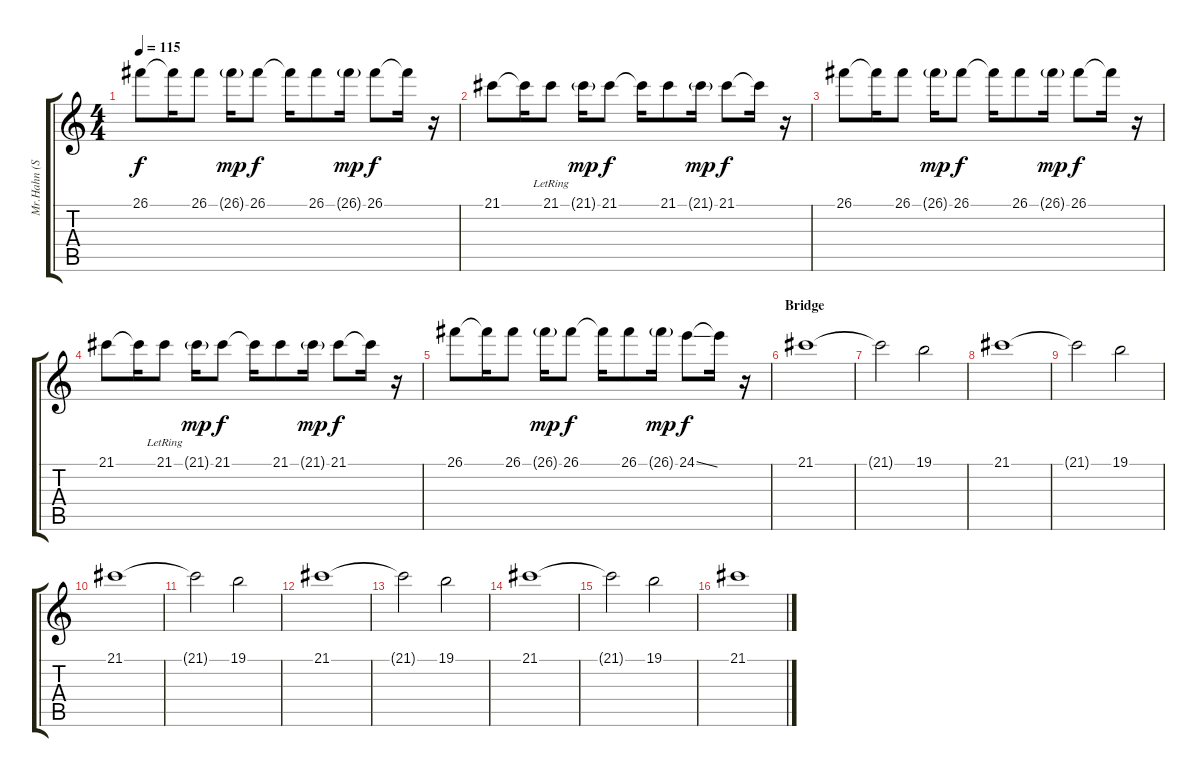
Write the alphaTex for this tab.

\track ("Mr.Hahn (Sampler)" "Mr.Hahn (S") {instrument fx1rain}
\staff {score tabs}
\tuning (E4 B3 G3 D3 A2 E2) {hide}
\ts (4 4)
\tempo 115
\clef g2
\ks c
26.1.8{dy f} 26.1{t}.16 26.1.8 26.1{g}.16{dy mp} 26.1.8{dy f} 26.1{t}.16 26.1.8 26.1{g}.16{dy mp} 26.1.8{dy f} 26.1{t}.16 r.16 |
21.1.8 21.1{t}.16 21.1{lr}.8 21.1{g}.16{dy mp} 21.1.8{dy f} 21.1{t}.16 21.1.8 21.1{g}.16{dy mp} 21.1.8{dy f} 21.1{t}.16 r.16 |
26.1.8 26.1{t}.16 26.1.8 26.1{g}.16{dy mp} 26.1.8{dy f} 26.1{t}.16 26.1.8 26.1{g}.16{dy mp} 26.1.8{dy f} 26.1{t}.16 r.16 |
21.1.8 21.1{t}.16 21.1{lr}.8 21.1{g}.16{dy mp} 21.1.8{dy f} 21.1{t}.16 21.1.8 21.1{g}.16{dy mp} 21.1.8{dy f} 21.1{t}.16 r.16 |
26.1.8 26.1{t}.16 26.1.8 26.1{g}.16{dy mp} 26.1.8{dy f} 26.1{t}.16 26.1.8 26.1{g}.16{dy mp} 24.1{ss}.8{dy f} 24.1{t}.16 r.16 |
\section ("" "Bridge")
21.1.1{volume 9 instrument pad2warm} |
21.1{t}.2 19.1.2{volume 9 instrument pad2warm} |
21.1.1{volume 9 instrument pad2warm} |
21.1{t}.2 19.1.2{volume 9 instrument pad2warm} |
21.1.1{volume 9 instrument pad2warm} |
21.1{t}.2 19.1.2{volume 9 instrument pad2warm} |
21.1.1{volume 9 instrument pad2warm} |
21.1{t}.2 19.1.2{volume 9 instrument pad2warm} |
21.1.1{volume 9 instrument pad2warm} |
21.1{t}.2 19.1.2{volume 9 instrument pad2warm} |
21.1.1{volume 9 instrument pad2warm}
